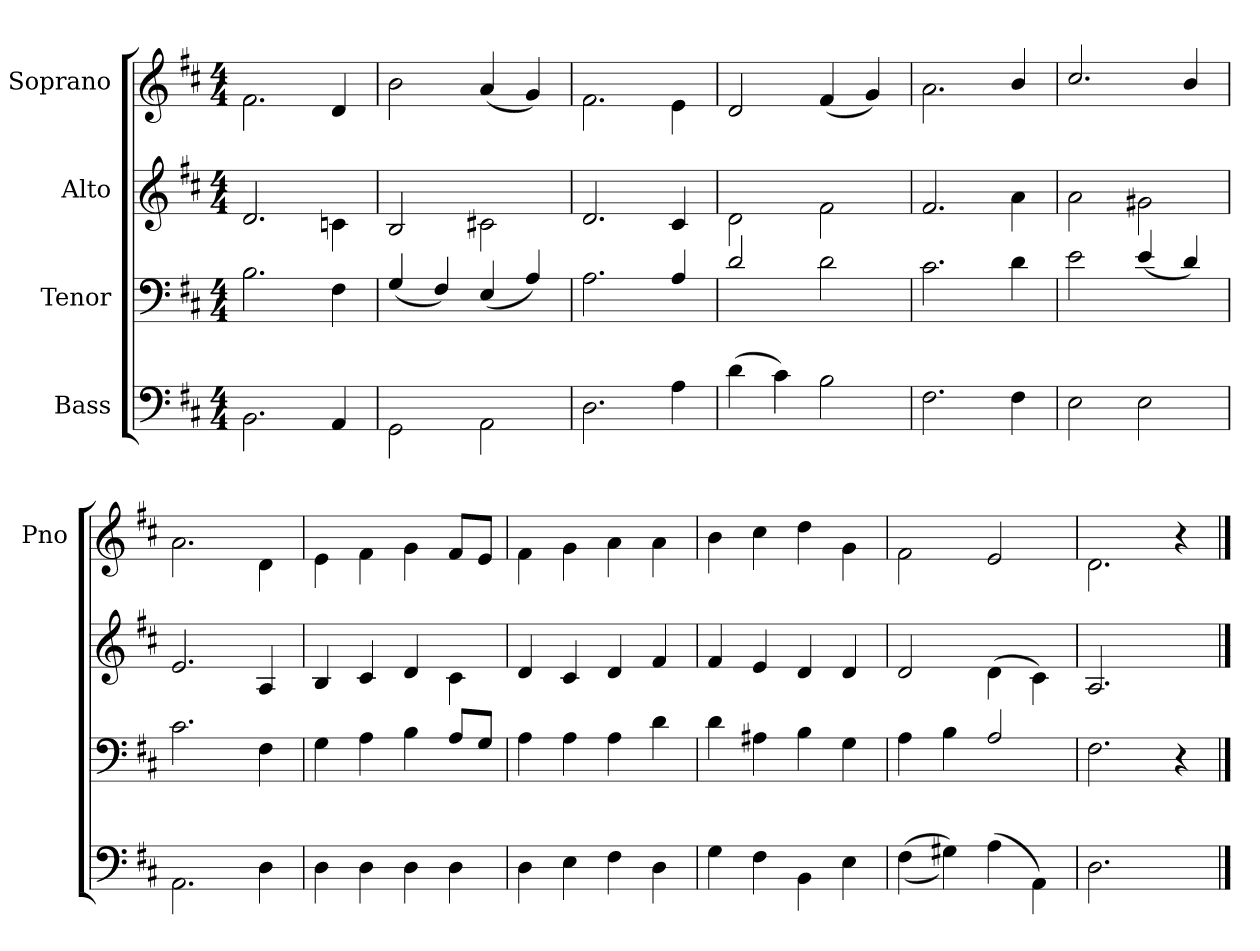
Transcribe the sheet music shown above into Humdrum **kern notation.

**kern	**kern	**kern	**kern
*part4	*part3	*part2	*part1
*staff4	*staff3	*staff2	*staff1
*I"Bass	*I"Tenor	*I"Alto	*I"Soprano
*	*	*	*I'Pno
*clefF4	*clefF4	*clefG2	*clefG2
*k[f#c#]	*k[f#c#]	*k[f#c#]	*k[f#c#]
*D:	*D:	*D:	*D:
*M4/4	*M4/4	*M4/4	*M4/4
=	=	=	=
2.BB\	2.B\	2.d/	2.f#\
4AA/	4F#\	4cn\	4d/
=	=	=	=
2GG\	(>4G/	2B/	2b\
.	4F#/)	.	.
2AA\	(>4E/	2c#X\	(>4a/
.	4A/)	.	4g/)
=	=	=	=
2.D\	2.A\	2.d/	2.f#\
4A\	4A/	4c#/	4e\
=	=	=	=
(<4d\	2d/	2d\	2d/
4c#\)	.	.	.
2B\	2d\	2f#\	(>4f#/
.	.	.	4g/)
=	=	=	=
2.F#\	2.c#\	2.f#/	2.a\
4F#\	4d\	4a\	4b/
=	=	=	=
2E\	2e\	2a\	2.cc#/
2E\	(>4e/	2g#X\	.
.	4d/)	.	4b/
=	=	=	=
2.AA\	2.c#\	2.e/	2.a\
4D\	4F#\	4A/	4d\
=	=	=	=
4D\	4G\	4B/	4e\
4D\	4A\	4c#/	4f#\
4D\	4B\	4d/	4g\
4D\	8A/L	4c#\	8f#/L
.	8G/J	.	8e/J
=	=	=	=
4D\	4A\	4d/	4f#\
4E\	4A\	4c#/	4g\
4F#\	4A\	4d/	4a\
4D\	4d\	4f#/	4a\
=	=	=	=
4G\	4d\	4f#/	4b\
4F#\	4A#X\	4e/	4cc#\
4BB\	4B\	4d/	4dd\
4E\	4G\	4d/	4g\
=	=	=	=
(<(>4F#\	4A\	2d/	2f#\
4G#X\))	4B\	.	.
(<4A\	2A/	(<4d\	2e/
4AA\)	.	4c#\)	.
=	=	=	=
2.D\	2.F#\	2.A/	2.d\
4ryy	4r	4ryy	4r
==	==	==	==
*-	*-	*-	*-
